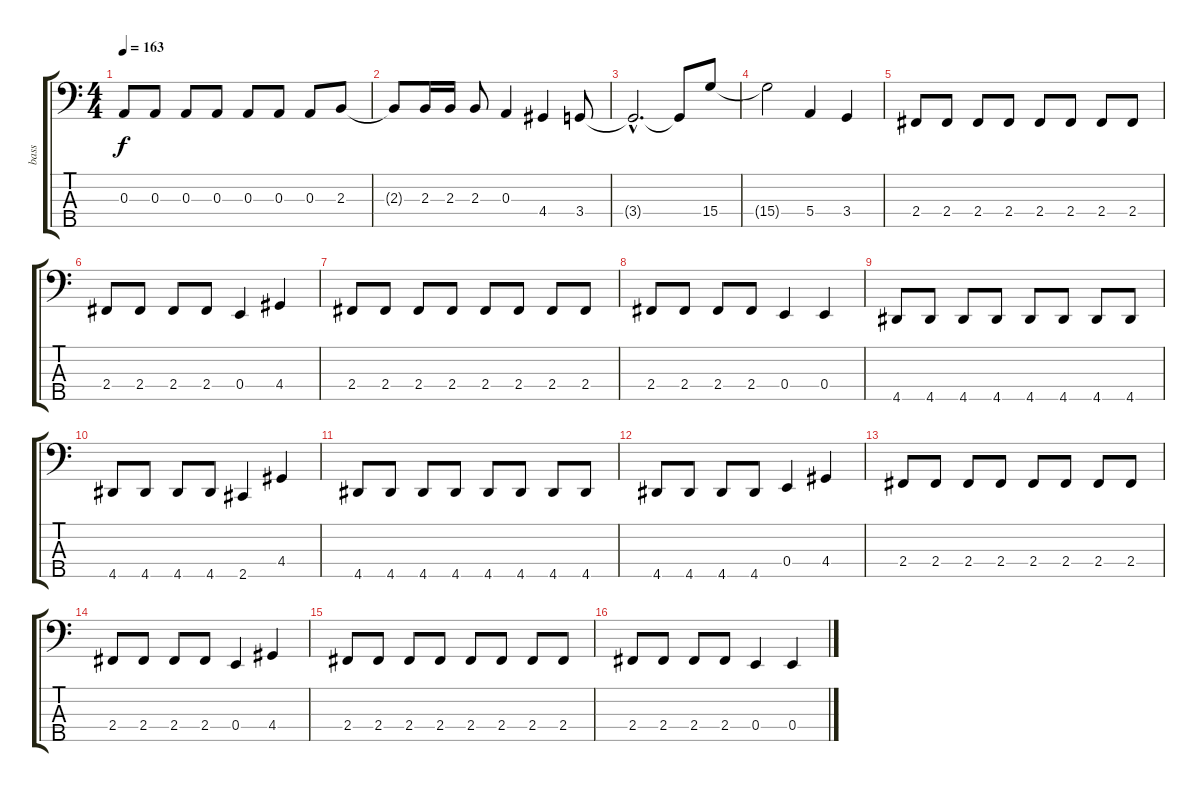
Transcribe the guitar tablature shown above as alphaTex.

\track ("bass" "bass") {instrument electricbassfinger}
\staff {score tabs}
\tuning (G2 D2 A1 E1 B0) {hide}
\ts (4 4)
\tempo 163
\clef f4
\ks c
0.3{t}.8{dy f} 0.3.8 0.3.8 0.3.8 0.3.8 0.3.8 0.3.8 2.3.8 |
2.3{t}.8 2.3.16 2.3.16 2.3.8 0.3.4 4.4.4 3.4.8 |
3.4{hac t}.2{d} 3.4{t}.8 15.4.8 |
15.4{t}.2 5.4.4 3.4.4 |
2.4.8 2.4.8 2.4.8 2.4.8 2.4.8 2.4.8 2.4.8 2.4.8 |
2.4.8 2.4.8 2.4.8 2.4.8 0.4.4 4.4.4 |
2.4.8 2.4.8 2.4.8 2.4.8 2.4.8 2.4.8 2.4.8 2.4.8 |
2.4.8 2.4.8 2.4.8 2.4.8 0.4.4 0.4.4 |
4.5.8 4.5.8 4.5.8 4.5.8 4.5.8 4.5.8 4.5.8 4.5.8 |
4.5.8 4.5.8 4.5.8 4.5.8 2.5.4 4.4.4 |
4.5.8 4.5.8 4.5.8 4.5.8 4.5.8 4.5.8 4.5.8 4.5.8 |
4.5.8 4.5.8 4.5.8 4.5.8 0.4.4 4.4.4 |
2.4.8 2.4.8 2.4.8 2.4.8 2.4.8 2.4.8 2.4.8 2.4.8 |
2.4.8 2.4.8 2.4.8 2.4.8 0.4.4 4.4.4 |
2.4.8 2.4.8 2.4.8 2.4.8 2.4.8 2.4.8 2.4.8 2.4.8 |
2.4.8 2.4.8 2.4.8 2.4.8 0.4.4 0.4.4
